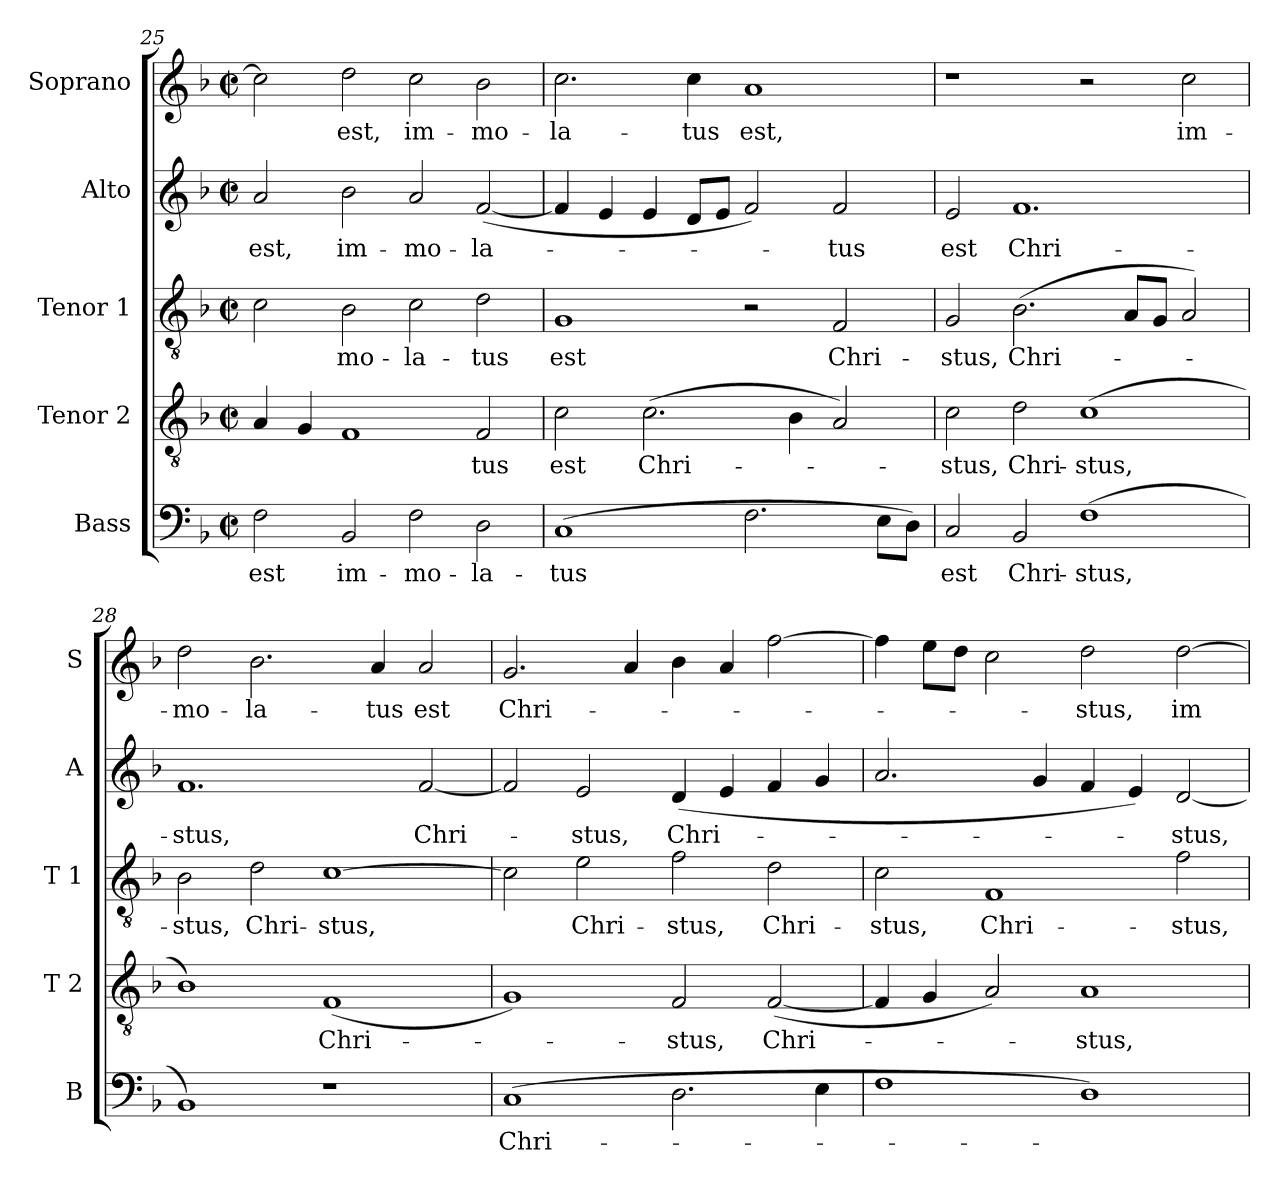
**kern	**text	**kern	**text	**kern	**text	**kern	**text	**kern	**text
*part5	*part5	*part4	*part4	*part3	*part3	*part2	*part2	*part1	*part1
*staff5	*staff5	*staff4	*staff4	*staff3	*staff3	*staff2	*staff2	*staff1	*staff1
*I"Bass	*	*I"Tenor 2	*	*I"Tenor 1	*	*I"Alto	*	*I"Soprano	*
*I'B	*	*I'T 2	*	*I'T 1	*	*I'A	*	*I'S	*
*clefF4	*	*clefGv2	*	*clefGv2	*	*clefG2	*	*clefG2	*
*k[b-]	*	*k[b-]	*	*k[b-]	*	*k[b-]	*	*k[b-]	*
*F:	*	*F:	*	*F:	*	*F:	*	*F:	*
*M2/2	*	*M2/2	*	*M2/2	*	*M2/2	*	*M2/2	*
*met(c|)	*	*met(c|)	*	*met(c|)	*	*met(c|)	*	*met(c|)	*
=25	=25	=25	=25	=25	=25	=25	=25	=25	=25
!	!LO:LY:b	!	!	!	!	!	!LO:LY:b	!	!
2F\	est	4A/	.	2c\	.	2a/	est,	2cc\]	.
.	.	4G/	.	.	.	.	.	.	.
!	!LO:LY:b	!	!	!	!LO:LY:b	!	!LO:LY:b	!	!LO:LY:b
2BB-/	im-	1F	.	2B-\	-mo-	2b-\	im-	2dd\	est,
!	!LO:LY:b	!	!	!	!LO:LY:b	!	!LO:LY:b	!	!LO:LY:b
2F\	-mo-	.	.	2c\	-la-	2a/	-mo-	2cc\	im-
!	!LO:LY:b	!	!LO:LY:b	!	!LO:LY:b	!	!LO:LY:b	!	!LO:LY:b
2D\	-la-	2F/	-tus	2d\	-tus	(<[2f/	-la-	2b-\	-mo-
=26	=26	=26	=26	=26	=26	=26	=26	=26	=26
!	!LO:LY:b	!	!LO:LY:b	!	!LO:LY:b	!	!	!	!LO:LY:b
(>1C	-tus	2c\	est	1G	est	4f/]	.	2.cc\	-la-
.	.	.	.	.	.	4e/	.	.	.
!	!	!	!LO:LY:b	!	!	!	!	!	!
.	.	(>2.c\	Chri-	.	.	4e/	.	.	.
!	!	!	!	!	!	!	!	!	!LO:LY:b
.	.	.	.	.	.	8d/L	.	4cc\	-tus
.	.	.	.	.	.	8e/J	.	.	.
!	!	!	!	!	!	!	!	!	!LO:LY:b
2.F\	.	.	.	2r	.	2f/)	.	1a	est,
.	.	4B-\	.	.	.	.	.	.	.
!	!	!	!	!	!LO:LY:b	!	!LO:LY:b	!	!
.	.	2A/)	.	2F/	Chri-	2f/	-tus	.	.
8E\L	.	.	.	.	.	.	.	.	.
8D\J)	.	.	.	.	.	.	.	.	.
!!LO:LB:g=z
=27	=27	=27	=27	=27	=27	=27	=27	=27	=27
!	!LO:LY:b	!	!LO:LY:b	!	!LO:LY:b	!	!LO:LY:b	!	!
2C/	est	2c\	-stus,	2G/	-stus,	2e/	est	1r	.
!	!LO:LY:b	!	!LO:LY:b	!	!LO:LY:b	!	!LO:LY:b	!	!
2BB-/	Chri-	2d\	Chri-	(>2.B-\	Chri-	1.f	Chri-	.	.
!	!LO:LY:b	!	!LO:LY:b	!	!	!	!	!	!
(<1F	-stus,	(<1c	-stus,	.	.	.	.	2r	.
.	.	.	.	8A/L	.	.	.	.	.
.	.	.	.	8G/J	.	.	.	.	.
!	!	!	!	!	!	!	!	!	!LO:LY:b
.	.	.	.	2A/)	.	.	.	2cc\	im-
=28	=28	=28	=28	=28	=28	=28	=28	=28	=28
!	!	!	!	!	!LO:LY:b	!	!LO:LY:b	!	!LO:LY:b
1BB-)	.	1B-)	.	2B-\	-stus,	1.f	-stus,	2dd\	-mo-
!	!	!	!	!	!LO:LY:b	!	!	!	!LO:LY:b
.	.	.	.	2d\	Chri-	.	.	2.b-\	-la-
!	!	!	!LO:LY:b	!	!LO:LY:b	!	!	!	!
1r	.	(<1F	Chri-	[1c	-stus,	.	.	.	.
!	!	!	!	!	!	!	!	!	!LO:LY:b
.	.	.	.	.	.	.	.	4a/	-tus
!	!	!	!	!	!	!	!LO:LY:b	!	!LO:LY:b
.	.	.	.	.	.	[2f/	Chri-	2a/	est
=29	=29	=29	=29	=29	=29	=29	=29	=29	=29
!	!LO:LY:b	!	!	!	!	!	!	!	!LO:LY:b
(<1C	Chri-	1G)	.	2c\]	.	2f/]	.	2.g/	Chri-
!	!	!	!	!	!LO:LY:b	!	!LO:LY:b	!	!
.	.	.	.	2e\	Chri-	2e/	-stus,	.	.
.	.	.	.	.	.	.	.	4a/	.
!	!	!	!LO:LY:b	!	!LO:LY:b	!	!LO:LY:b	!	!
2.D\	.	2F/	-stus,	2f\	-stus,	(<4d/	Chri-	4b-\	.
.	.	.	.	.	.	4e/	.	4a/	.
!	!	!	!LO:LY:b	!	!LO:LY:b	!	!	!	!
.	.	(<[2F/	Chri-	2d\	Chri-	4f/	.	[2ff\	.
4E\	.	.	.	.	.	4g/	.	.	.
=30	=30	=30	=30	=30	=30	=30	=30	=30	=30
!	!	!	!	!	!LO:LY:b	!	!	!	!
1F	.	4F/]	.	2c\	-stus,	2.a/	.	4ff\]	.
.	.	4G/	.	.	.	.	.	8ee\L	.
.	.	.	.	.	.	.	.	8dd\J	.
!	!	!	!	!	!LO:LY:b	!	!	!	!
.	.	2A/)	.	1F	Chri-	.	.	2cc\	.
.	.	.	.	.	.	4g/	.	.	.
!	!	!	!LO:LY:b	!	!	!	!	!	!LO:LY:b
1D)	.	1A	-stus,	.	.	4f/	.	2dd\	-stus,
.	.	.	.	.	.	4e/)	.	.	.
!	!	!	!	!	!LO:LY:b	!	!LO:LY:b	!	!LO:LY:b
.	.	.	.	2f\	-stus,	[2d/	-stus,	[2dd\	im-
=	=	=	=	=	=	=	=	=	=
*-	*-	*-	*-	*-	*-	*-	*-	*-	*-
